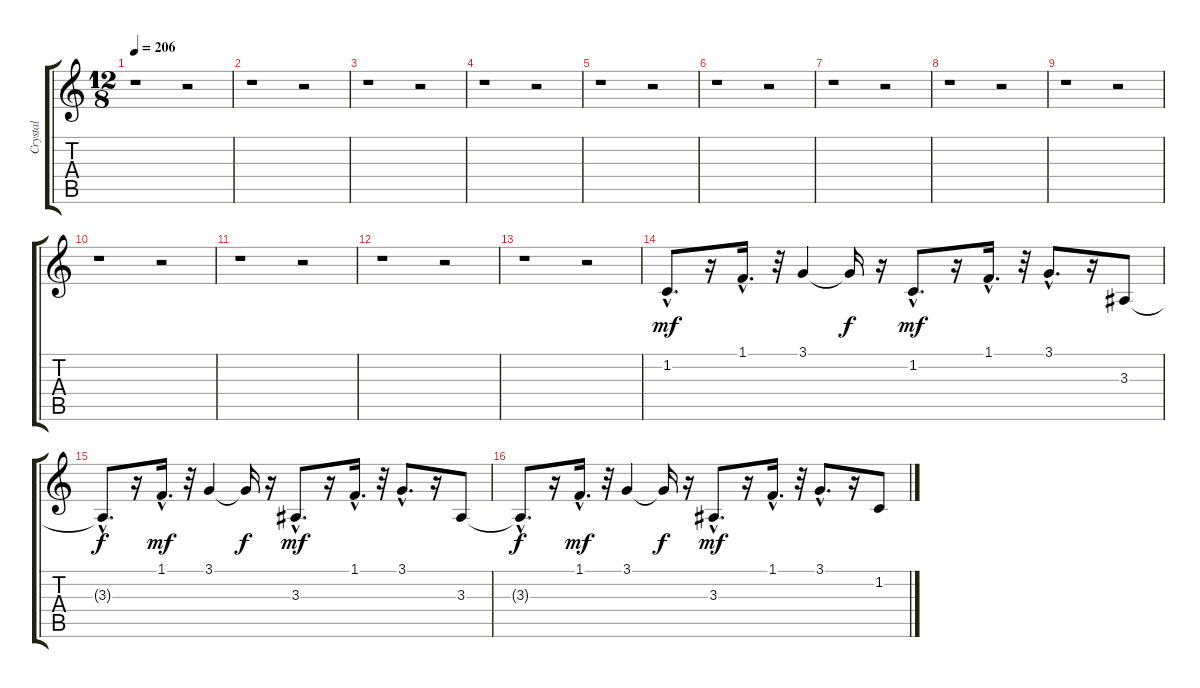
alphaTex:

\track ("Crystal" "Crystal") {instrument pad1newage}
\staff {score tabs}
\tuning (E4 B3 G3 D3 A2 E2) {hide}
\ts (12 8)
\tempo 206
\clef g2
\ks c
r.1{dy f} r.2 |
r.1 r.2 |
r.1 r.2 |
r.1 r.2 |
r.1 r.2 |
r.1 r.2 |
r.1 r.2 |
r.1 r.2 |
r.1 r.2 |
r.1 r.2 |
r.1 r.2 |
r.1 r.2 |
r.1 r.2 |
1.2{hac}.8{d dy mf} r.16 1.1{hac}.16{d} r.32 3.1.4 3.1{t}.16{dy f} r.16 1.2{hac}.8{d dy mf} r.16 1.1{hac}.16{d} r.32 3.1{hac}.8{d} r.16 3.3.8 |
3.3{hac t}.8{d dy f} r.16 1.1{hac}.16{d dy mf} r.32 3.1.4 3.1{t}.16{dy f} r.16 3.3{hac}.8{d dy mf} r.16 1.1{hac}.16{d} r.32 3.1{hac}.8{d} r.16 3.3.8 |
3.3{hac t}.8{d dy f} r.16 1.1{hac}.16{d dy mf} r.32 3.1.4 3.1{t}.16{dy f} r.16 3.3{hac}.8{d dy mf} r.16 1.1{hac}.16{d} r.32 3.1{hac}.8{d} r.16 1.2.8
